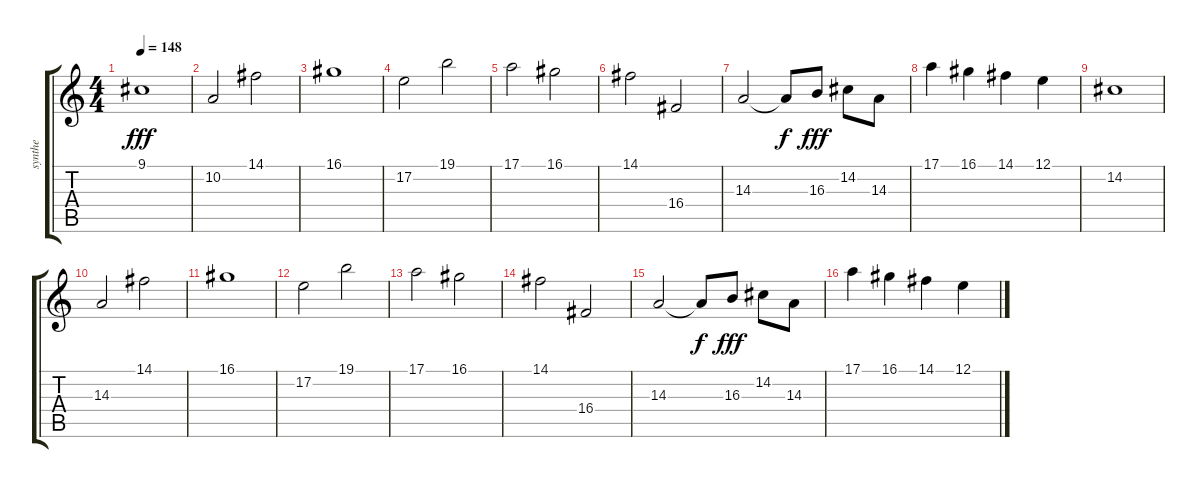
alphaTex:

\track ("synthe" "synthe") {instrument lead2sawtooth}
\staff {score tabs}
\tuning (E4 B3 G3 D3 A2 E2) {hide}
\ts (4 4)
\tempo 148
\clef g2
\ks c
9.1.1{dy fff volume 6} |
10.2.2 14.1.2 |
16.1.1 |
17.2.2 19.1.2 |
17.1.2 16.1.2 |
14.1.2 16.4.2 |
14.3.2 14.3{t}.8{dy f} 16.3.8{dy fff} 14.2.8 14.3.8 |
17.1.4 16.1.4 14.1.4 12.1.4 |
14.2.1 |
14.3.2 14.1.2 |
16.1.1 |
17.2.2 19.1.2 |
17.1.2 16.1.2 |
14.1.2 16.4.2 |
14.3.2 14.3{t}.8{dy f} 16.3.8{dy fff} 14.2.8 14.3.8 |
17.1.4 16.1.4 14.1.4 12.1.4
